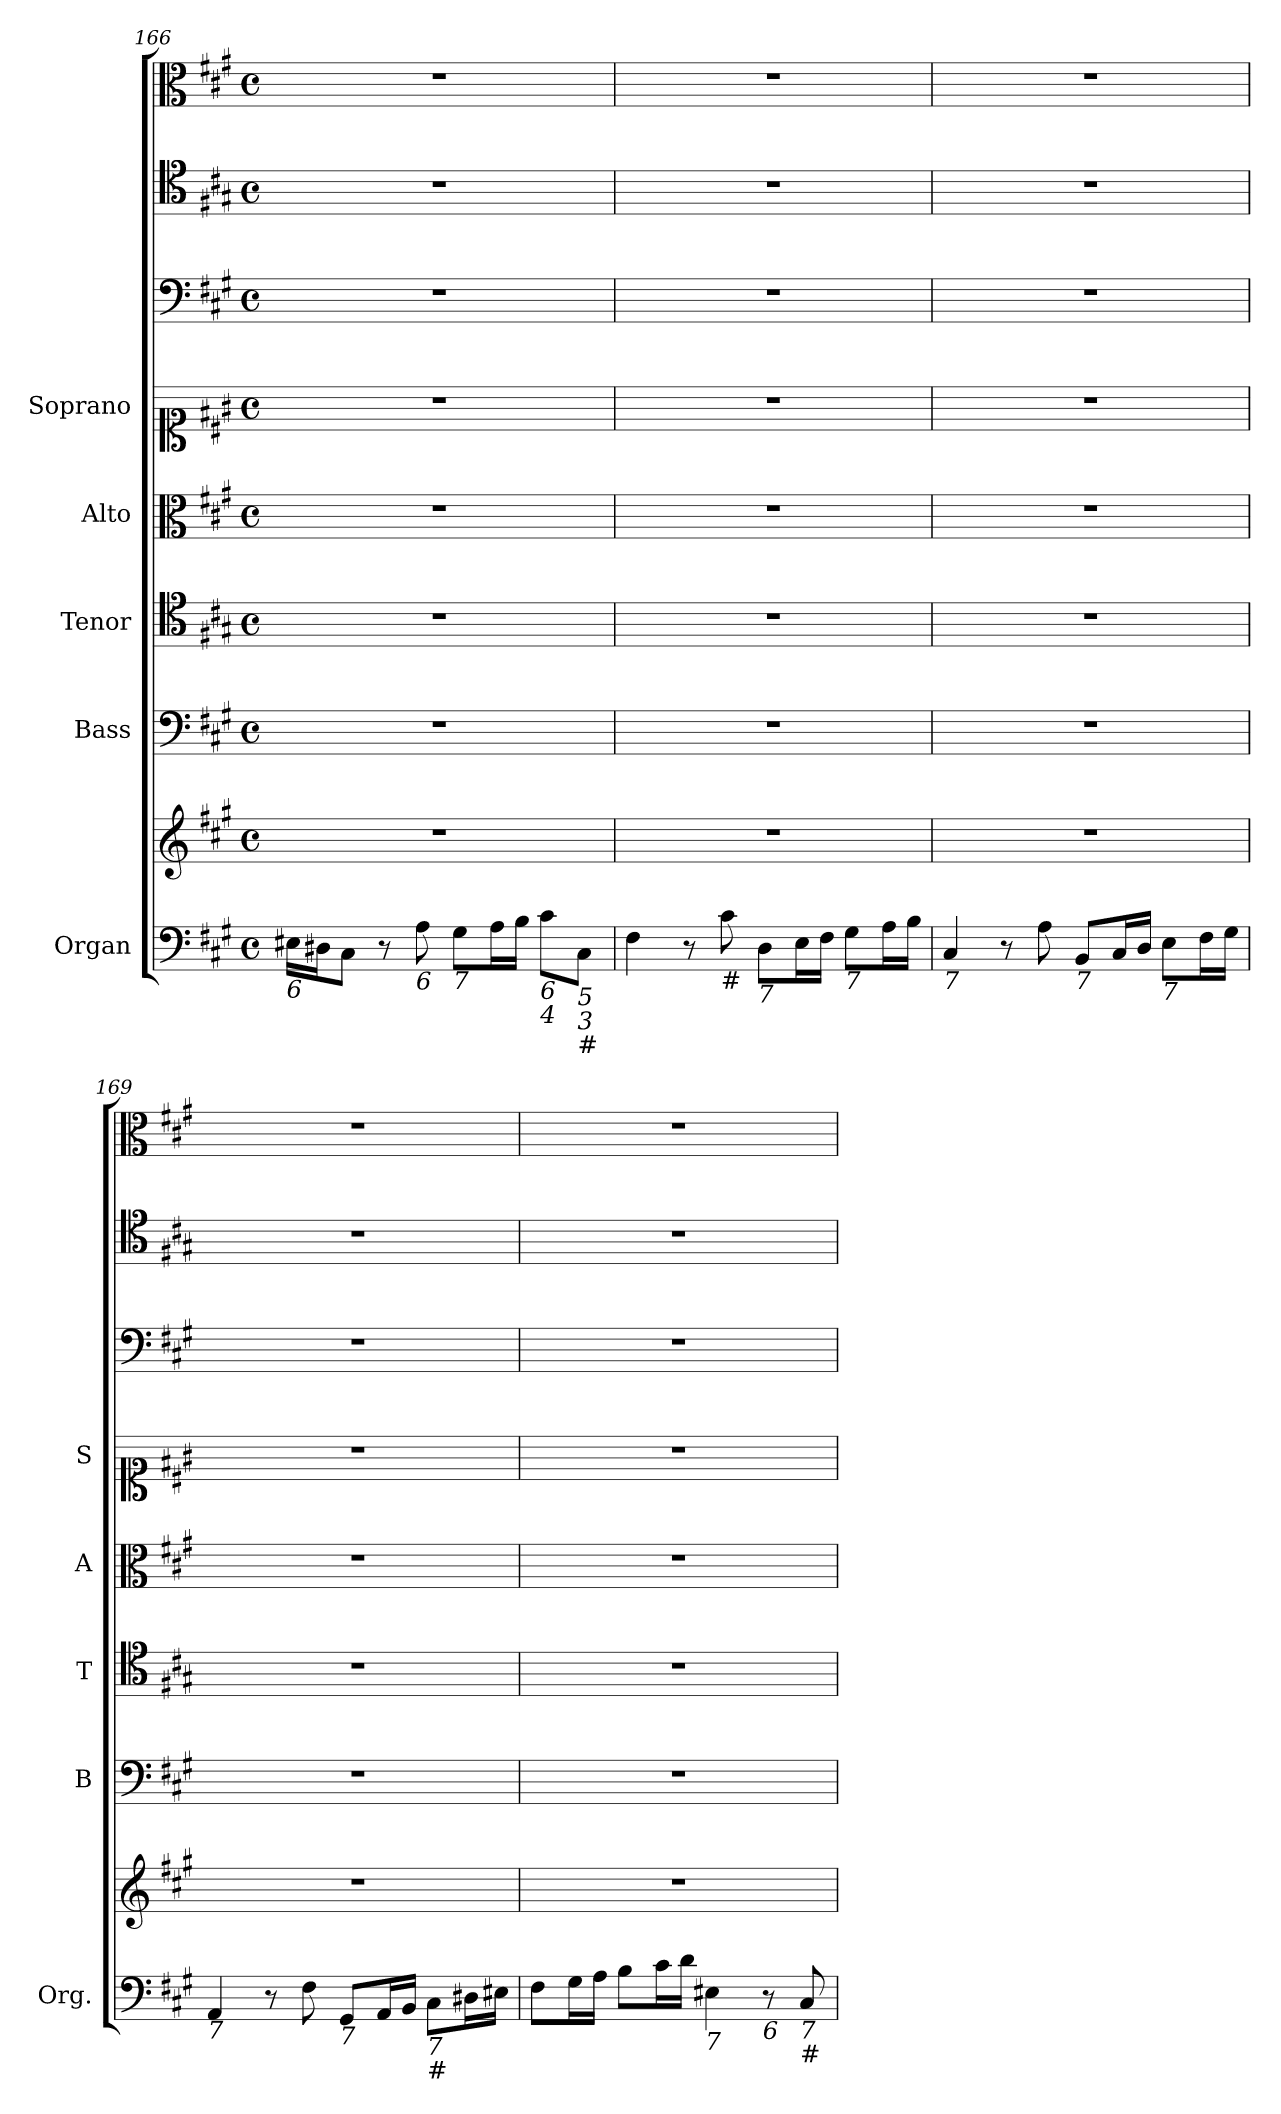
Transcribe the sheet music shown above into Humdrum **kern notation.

**kern	**kern	**kern	**kern	**kern	**kern	**kern	**kern	**kern
*part8	*part8	*part7	*part6	*part5	*part4	*part3	*part2	*part1
*staff9	*staff8	*staff7	*staff6	*staff5	*staff4	*staff3	*staff2	*staff1
*I"Organ	*	*I"Bass	*I"Tenor	*I"Alto	*I"Soprano	*	*	*
*I'Org.	*	*I'B	*I'T	*I'A	*I'S	*	*	*
*clefF4	*clefG2	*clefF4	*clefC4	*clefC3	*clefC1	*clefF4	*clefC4	*clefC3
*k[f#c#g#]	*k[f#c#g#]	*k[f#c#g#]	*k[f#c#g#]	*k[f#c#g#]	*k[f#c#g#]	*k[f#c#g#]	*k[f#c#g#]	*k[f#c#g#]
*f#:	*f#:	*f#:	*f#:	*f#:	*f#:	*f#:	*f#:	*f#:
*M4/4	*M4/4	*M4/4	*M4/4	*M4/4	*M4/4	*M4/4	*M4/4	*M4/4
*met(c)	*met(c)	*met(c)	*met(c)	*met(c)	*met(c)	*met(c)	*met(c)	*met(c)
=166	=166	=166	=166	=166	=166	=166	=166	=166
!LO:TX:b:i:t=6	!	!	!	!	!	!	!	!
16E#X\LL	1r	1r	1r	1r	1r	1r	1r	1r
16D#X\J	.	.	.	.	.	.	.	.
8C#\J	.	.	.	.	.	.	.	.
8r	.	.	.	.	.	.	.	.
!LO:TX:b:i:t=6	!	!	!	!	!	!	!	!
8A\	.	.	.	.	.	.	.	.
!LO:TX:b:i:t=7	!	!	!	!	!	!	!	!
8G#\L	.	.	.	.	.	.	.	.
16A\L	.	.	.	.	.	.	.	.
16B\JJ	.	.	.	.	.	.	.	.
!LO:TX:b:i:t=6	!	!	!	!	!	!	!	!
!LO:TX:b:i:t=4	!	!	!	!	!	!	!	!
8c#\L	.	.	.	.	.	.	.	.
!LO:TX:b:i:t=5	!	!	!	!	!	!	!	!
!LO:TX:b:i:t=3	!	!	!	!	!	!	!	!
!LO:TX:b:t=#	!	!	!	!	!	!	!	!
8C#\J	.	.	.	.	.	.	.	.
!!LO:PB:g=z
=167	=167	=167	=167	=167	=167	=167	=167	=167
4F#\	1r	1r	1r	1r	1r	1r	1r	1r
8r	.	.	.	.	.	.	.	.
!LO:TX:b:t=#	!	!	!	!	!	!	!	!
8c#\	.	.	.	.	.	.	.	.
!LO:TX:b:i:t=7	!	!	!	!	!	!	!	!
8D\L	.	.	.	.	.	.	.	.
16E\L	.	.	.	.	.	.	.	.
16F#\JJ	.	.	.	.	.	.	.	.
!LO:TX:b:i:t=7	!	!	!	!	!	!	!	!
8G#\L	.	.	.	.	.	.	.	.
16A\L	.	.	.	.	.	.	.	.
16B\JJ	.	.	.	.	.	.	.	.
=168	=168	=168	=168	=168	=168	=168	=168	=168
!LO:TX:b:i:t=7	!	!	!	!	!	!	!	!
4C#/	1r	1r	1r	1r	1r	1r	1r	1r
8r	.	.	.	.	.	.	.	.
8A\	.	.	.	.	.	.	.	.
!LO:TX:b:i:t=7	!	!	!	!	!	!	!	!
8BB/L	.	.	.	.	.	.	.	.
16C#/L	.	.	.	.	.	.	.	.
16D/JJ	.	.	.	.	.	.	.	.
!LO:TX:b:i:t=7	!	!	!	!	!	!	!	!
8E\L	.	.	.	.	.	.	.	.
16F#\L	.	.	.	.	.	.	.	.
16G#\JJ	.	.	.	.	.	.	.	.
=169	=169	=169	=169	=169	=169	=169	=169	=169
!LO:TX:b:i:t=7	!	!	!	!	!	!	!	!
4AA/	1r	1r	1r	1r	1r	1r	1r	1r
8r	.	.	.	.	.	.	.	.
8F#\	.	.	.	.	.	.	.	.
!LO:TX:b:i:t=7	!	!	!	!	!	!	!	!
8GG#/L	.	.	.	.	.	.	.	.
16AA/L	.	.	.	.	.	.	.	.
16BB/JJ	.	.	.	.	.	.	.	.
!LO:TX:b:i:t=7	!	!	!	!	!	!	!	!
!LO:TX:b:t=#	!	!	!	!	!	!	!	!
8C#\L	.	.	.	.	.	.	.	.
16D#X\L	.	.	.	.	.	.	.	.
16E#X\JJ	.	.	.	.	.	.	.	.
=170	=170	=170	=170	=170	=170	=170	=170	=170
8F#\L	1r	1r	1r	1r	1r	1r	1r	1r
16G#\L	.	.	.	.	.	.	.	.
16A\JJ	.	.	.	.	.	.	.	.
8B\L	.	.	.	.	.	.	.	.
16c#\L	.	.	.	.	.	.	.	.
16d\JJ	.	.	.	.	.	.	.	.
!LO:TX:b:i:t=7	!	!	!	!	!	!	!	!
4E#X\	.	.	.	.	.	.	.	.
!LO:TX:b:i:t=6	!	!	!	!	!	!	!	!
8r	.	.	.	.	.	.	.	.
!LO:TX:b:i:t=7	!	!	!	!	!	!	!	!
!LO:TX:b:t=#	!	!	!	!	!	!	!	!
8C#/	.	.	.	.	.	.	.	.
=	=	=	=	=	=	=	=	=
*-	*-	*-	*-	*-	*-	*-	*-	*-
